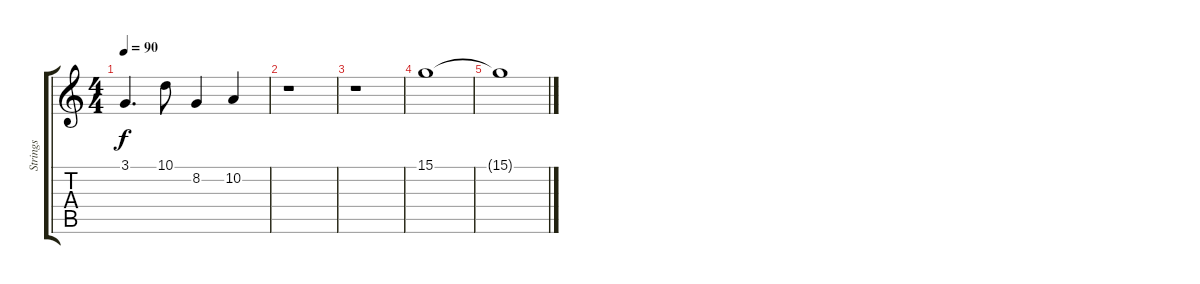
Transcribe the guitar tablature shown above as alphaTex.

\track ("Strings" "Strings") {instrument stringensemble1}
\staff {score tabs}
\tuning (E4 B3 G3 D3 A2 E2) {hide}
\ts (4 4)
\tempo 90
\clef g2
\ks c
3.1.4{d dy f} 10.1.8 8.2.4 10.2.4 |
r.1 |
r.1 |
15.1.1 |
15.1{t}.1
